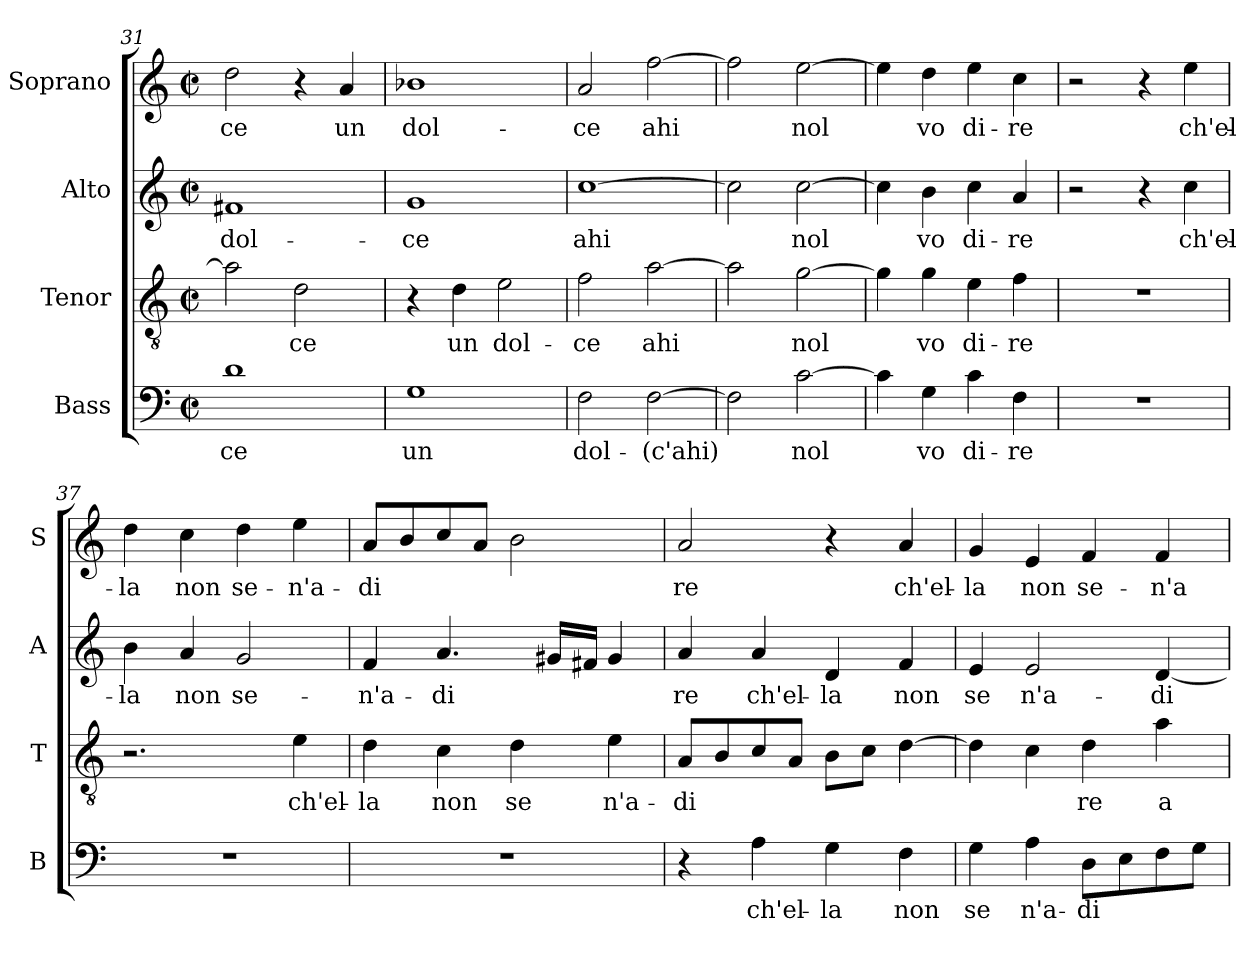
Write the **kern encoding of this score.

**kern	**text	**kern	**text	**kern	**text	**kern	**text
*part4	*part4	*part3	*part3	*part2	*part2	*part1	*part1
*staff4	*staff4	*staff3	*staff3	*staff2	*staff2	*staff1	*staff1
*I"Bass	*	*I"Tenor	*	*I"Alto	*	*I"Soprano	*
*I'B	*	*I'T	*	*I'A	*	*I'S	*
*clefF4	*	*clefGv2	*	*clefG2	*	*clefG2	*
*k[]	*	*k[]	*	*k[]	*	*k[]	*
*C:	*	*C:	*	*C:	*	*C:	*
*M2/2	*	*M2/2	*	*M2/2	*	*M2/2	*
*met(c|)	*	*met(c|)	*	*met(c|)	*	*met(c|)	*
=31	=31	=31	=31	=31	=31	=31	=31
!	!LO:LY:b	!	!	!	!	!	!
!	!	!	!	!	!LO:LY:b	!	!
!	!	!	!	!	!	!	!LO:LY:b
1d	-ce	2a\]	.	1f#X	dol-	2dd\	-ce
!	!	!	!LO:LY:b	!	!	!	!
.	.	2d\	ce	.	.	4r	.
!	!	!	!	!	!	!	!LO:LY:b
.	.	.	.	.	.	4a/	un
=32	=32	=32	=32	=32	=32	=32	=32
!	!LO:LY:b	!	!	!	!	!	!
!	!	!	!	!	!LO:LY:b	!	!
!	!	!	!	!	!	!	!LO:LY:b
1G	un	4r	.	1g	-ce	1b-X	dol-
!	!	!	!LO:LY:b	!	!	!	!
.	.	4d\	un	.	.	.	.
!	!	!	!LO:LY:b	!	!	!	!
.	.	2e\	dol-	.	.	.	.
=33	=33	=33	=33	=33	=33	=33	=33
!	!LO:LY:b	!	!	!	!	!	!
!	!	!	!LO:LY:b	!	!	!	!
!	!	!	!	!	!LO:LY:b	!	!
!	!	!	!	!	!	!	!LO:LY:b
2F\	dol-	2f\	-ce	[1cc	ahi	2a/	-ce
!	!LO:LY:b	!	!	!	!	!	!
!	!	!	!LO:LY:b	!	!	!	!
!	!	!	!	!	!	!	!LO:LY:b
[2F\	-(c'ahi)	[2a\	ahi	.	.	[2ff\	ahi
=34	=34	=34	=34	=34	=34	=34	=34
2F\]	.	2a\]	.	2cc\]	.	2ff\]	.
!	!LO:LY:b	!	!	!	!	!	!
!	!	!	!LO:LY:b	!	!	!	!
!	!	!	!	!	!LO:LY:b	!	!
!	!	!	!	!	!	!	!LO:LY:b
[2c\	nol	[2g\	nol	[2cc\	nol	[2ee\	nol
=35	=35	=35	=35	=35	=35	=35	=35
4c\]	.	4g\]	.	4cc\]	.	4ee\]	.
!	!LO:LY:b	!	!	!	!	!	!
!	!	!	!LO:LY:b	!	!	!	!
!	!	!	!	!	!LO:LY:b	!	!
!	!	!	!	!	!	!	!LO:LY:b
4G\	vo	4g\	vo	4b\	vo	4dd\	vo
!	!LO:LY:b	!	!	!	!	!	!
!	!	!	!LO:LY:b	!	!	!	!
!	!	!	!	!	!LO:LY:b	!	!
!	!	!	!	!	!	!	!LO:LY:b
4c\	di-	4e\	di-	4cc\	di-	4ee\	di-
!	!LO:LY:b	!	!	!	!	!	!
!	!	!	!LO:LY:b	!	!	!	!
!	!	!	!	!	!LO:LY:b	!	!
!	!	!	!	!	!	!	!LO:LY:b
4F\	-re	4f\	-re	4a/	-re	4cc\	-re
=36	=36	=36	=36	=36	=36	=36	=36
1r	.	1r	.	2r	.	2r	.
.	.	.	.	4r	.	4r	.
!	!	!	!	!	!LO:LY:b	!	!
!	!	!	!	!	!	!	!LO:LY:b
.	.	.	.	4cc\	ch'el-	4ee\	ch'el-
!!LO:LB:g=z
=37	=37	=37	=37	=37	=37	=37	=37
!	!	!	!	!	!LO:LY:b	!	!
!	!	!	!	!	!	!	!LO:LY:b
1r	.	2.r	.	4b\	-la	4dd\	-la
!	!	!	!	!	!LO:LY:b	!	!
!	!	!	!	!	!	!	!LO:LY:b
.	.	.	.	4a/	non	4cc\	non
!	!	!	!	!	!LO:LY:b	!	!
!	!	!	!	!	!	!	!LO:LY:b
.	.	.	.	2g/	se-	4dd\	se-
!	!	!	!LO:LY:b	!	!	!	!
!	!	!	!	!	!	!	!LO:LY:b
.	.	4e\	ch'el-	.	.	4ee\	-n'a-
=38	=38	=38	=38	=38	=38	=38	=38
!	!	!	!LO:LY:b	!	!	!	!
!	!	!	!	!	!LO:LY:b	!	!
!	!	!	!	!	!	!	!LO:LY:b
1r	.	4d\	-la	4f/	-n'a-	8a/L	-di
.	.	.	.	.	.	8b/	.
!	!	!	!LO:LY:b	!	!	!	!
!	!	!	!	!	!LO:LY:b	!	!
.	.	4c\	non	4.a/	-di	8cc/	.
.	.	.	.	.	.	8a/J	.
!	!	!	!LO:LY:b	!	!	!	!
.	.	4d\	se	.	.	2b\	.
.	.	.	.	16g#i/LL	.	.	.
.	.	.	.	16f#i/JJ	.	.	.
!	!	!	!LO:LY:b	!	!	!	!
.	.	4e\	n'a-	4g#i/	.	.	.
=39	=39	=39	=39	=39	=39	=39	=39
!	!	!	!LO:LY:b	!	!	!	!
!	!	!	!	!	!LO:LY:b	!	!
!	!	!	!	!	!	!	!LO:LY:b
4r	.	8A/L	-di	4a/	re	2a/	re
.	.	8B/	.	.	.	.	.
!	!LO:LY:b	!	!	!	!	!	!
!	!	!	!	!	!LO:LY:b	!	!
4A\	ch'el-	8c/	.	4a/	ch'el-	.	.
.	.	8A/J	.	.	.	.	.
!	!LO:LY:b	!	!	!	!	!	!
!	!	!	!	!	!LO:LY:b	!	!
4G\	-la	8B\L	.	4d/	-la	4r	.
.	.	8c\J	.	.	.	.	.
!	!LO:LY:b	!	!	!	!	!	!
!	!	!	!	!	!LO:LY:b	!	!
!	!	!	!	!	!	!	!LO:LY:b
4F\	non	[4d\	.	4f/	non	4a/	ch'el-
=40	=40	=40	=40	=40	=40	=40	=40
!	!LO:LY:b	!	!	!	!	!	!
!	!	!	!	!	!LO:LY:b	!	!
!	!	!	!	!	!	!	!LO:LY:b
4G\	se	4d\]	.	4e/	se	4g/	-la
!	!LO:LY:b	!	!	!	!	!	!
!	!	!	!	!	!LO:LY:b	!	!
!	!	!	!	!	!	!	!LO:LY:b
4A\	n'a-	4c\	.	2e/	n'a-	4e/	non
!	!LO:LY:b	!	!	!	!	!	!
!	!	!	!LO:LY:b	!	!	!	!
!	!	!	!	!	!	!	!LO:LY:b
8D\L	-di	4d\	re	.	.	4f/	se-
8E\	.	.	.	.	.	.	.
!	!	!	!LO:LY:b	!	!	!	!
!	!	!	!	!	!LO:LY:b	!	!
!	!	!	!	!	!	!	!LO:LY:b
8F\	.	4a\	a-	[4d/	-di	4f/	-n'a-
8G\J	.	.	.	.	.	.	.
=	=	=	=	=	=	=	=
*-	*-	*-	*-	*-	*-	*-	*-
